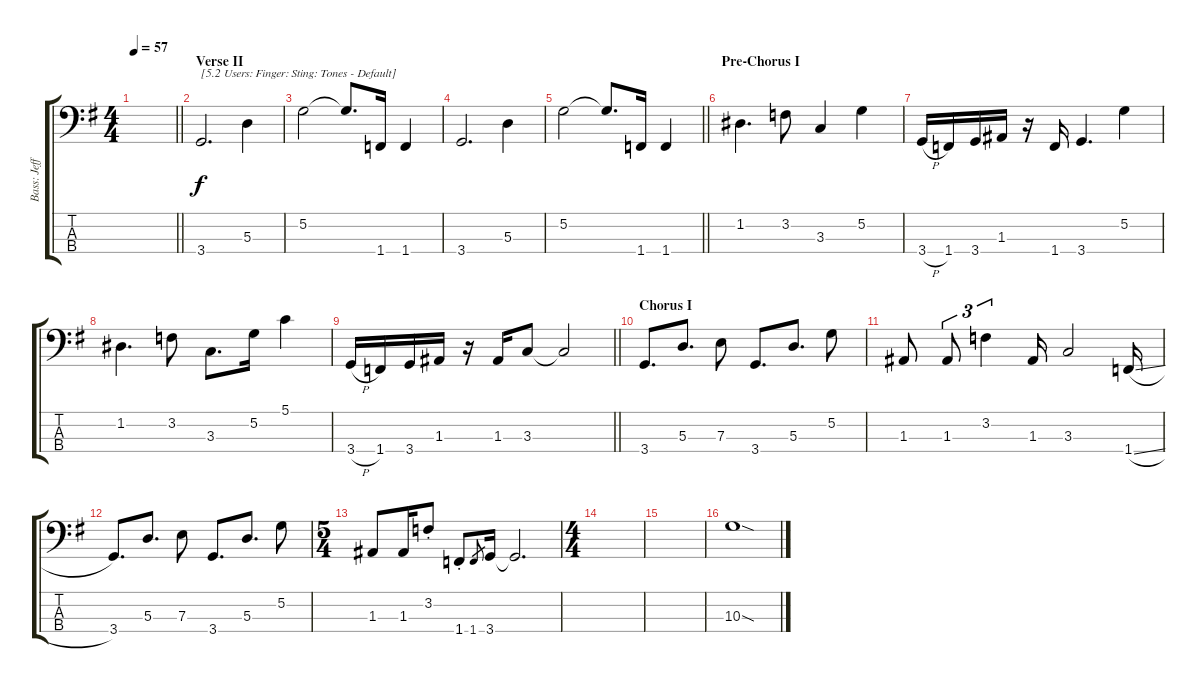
\track ("Bass: Jeff" "Bass: Jeff") {instrument electricbassfinger}
\staff {score tabs}
\tuning (G2 D2 A1 E1) {hide}
\ts (4 4)
\tempo 57
\clef f4
\barLineRight lightlight
\ks g
|
\section ("" "Verse II")
3.4.2{d txt "[5.2 Users: Finger: Sting: Tones - Default]"} 5.3.4 |
5.2.2 5.2{t}.8{d} 1.4.16 1.4.4 |
3.4.2{d} 5.3.4 |
\barLineRight lightlight
5.2.2 5.2{t}.8{d} 1.4.16 1.4.4 |
\section ("" "Pre-Chorus I")
1.2.4{d} 3.2.8 3.3.4 5.2.4 |
3.4{h}.16 1.4.16 3.4.16 1.3.16 r.16 1.4.16 3.4.4{d} 5.2.4 |
1.2.4{d} 3.2.8 3.3.8{d} 5.2.16 5.1.4 |
\barLineRight lightlight
3.4{h}.16 1.4.16 3.4.16 1.3.16 r.16 1.3.16 3.3.8 3.3{t}.2 |
\section ("" "Chorus I")
3.4.8{d} 5.3.8{d} 7.3.8 3.4.8{d} 5.3.8{d} 5.2.8 |
1.3.8 1.3.8{tu (3 2)} 3.2.4{tu (3 2)} 1.3.16 3.3.2 1.4{sl}.16 |
3.4.8{d} 5.3.8{d} 7.3.8 3.4.8{d} 5.3.8{d} 5.2.8 |
\ts (5 4)
1.3.8 1.3.16 3.2{st}.8 1.4{st}.8 1.4.8{gr} 3.4.16 3.4{t}.2{d} |
\ts (4 4)
|
|
10.3{sod}.1
